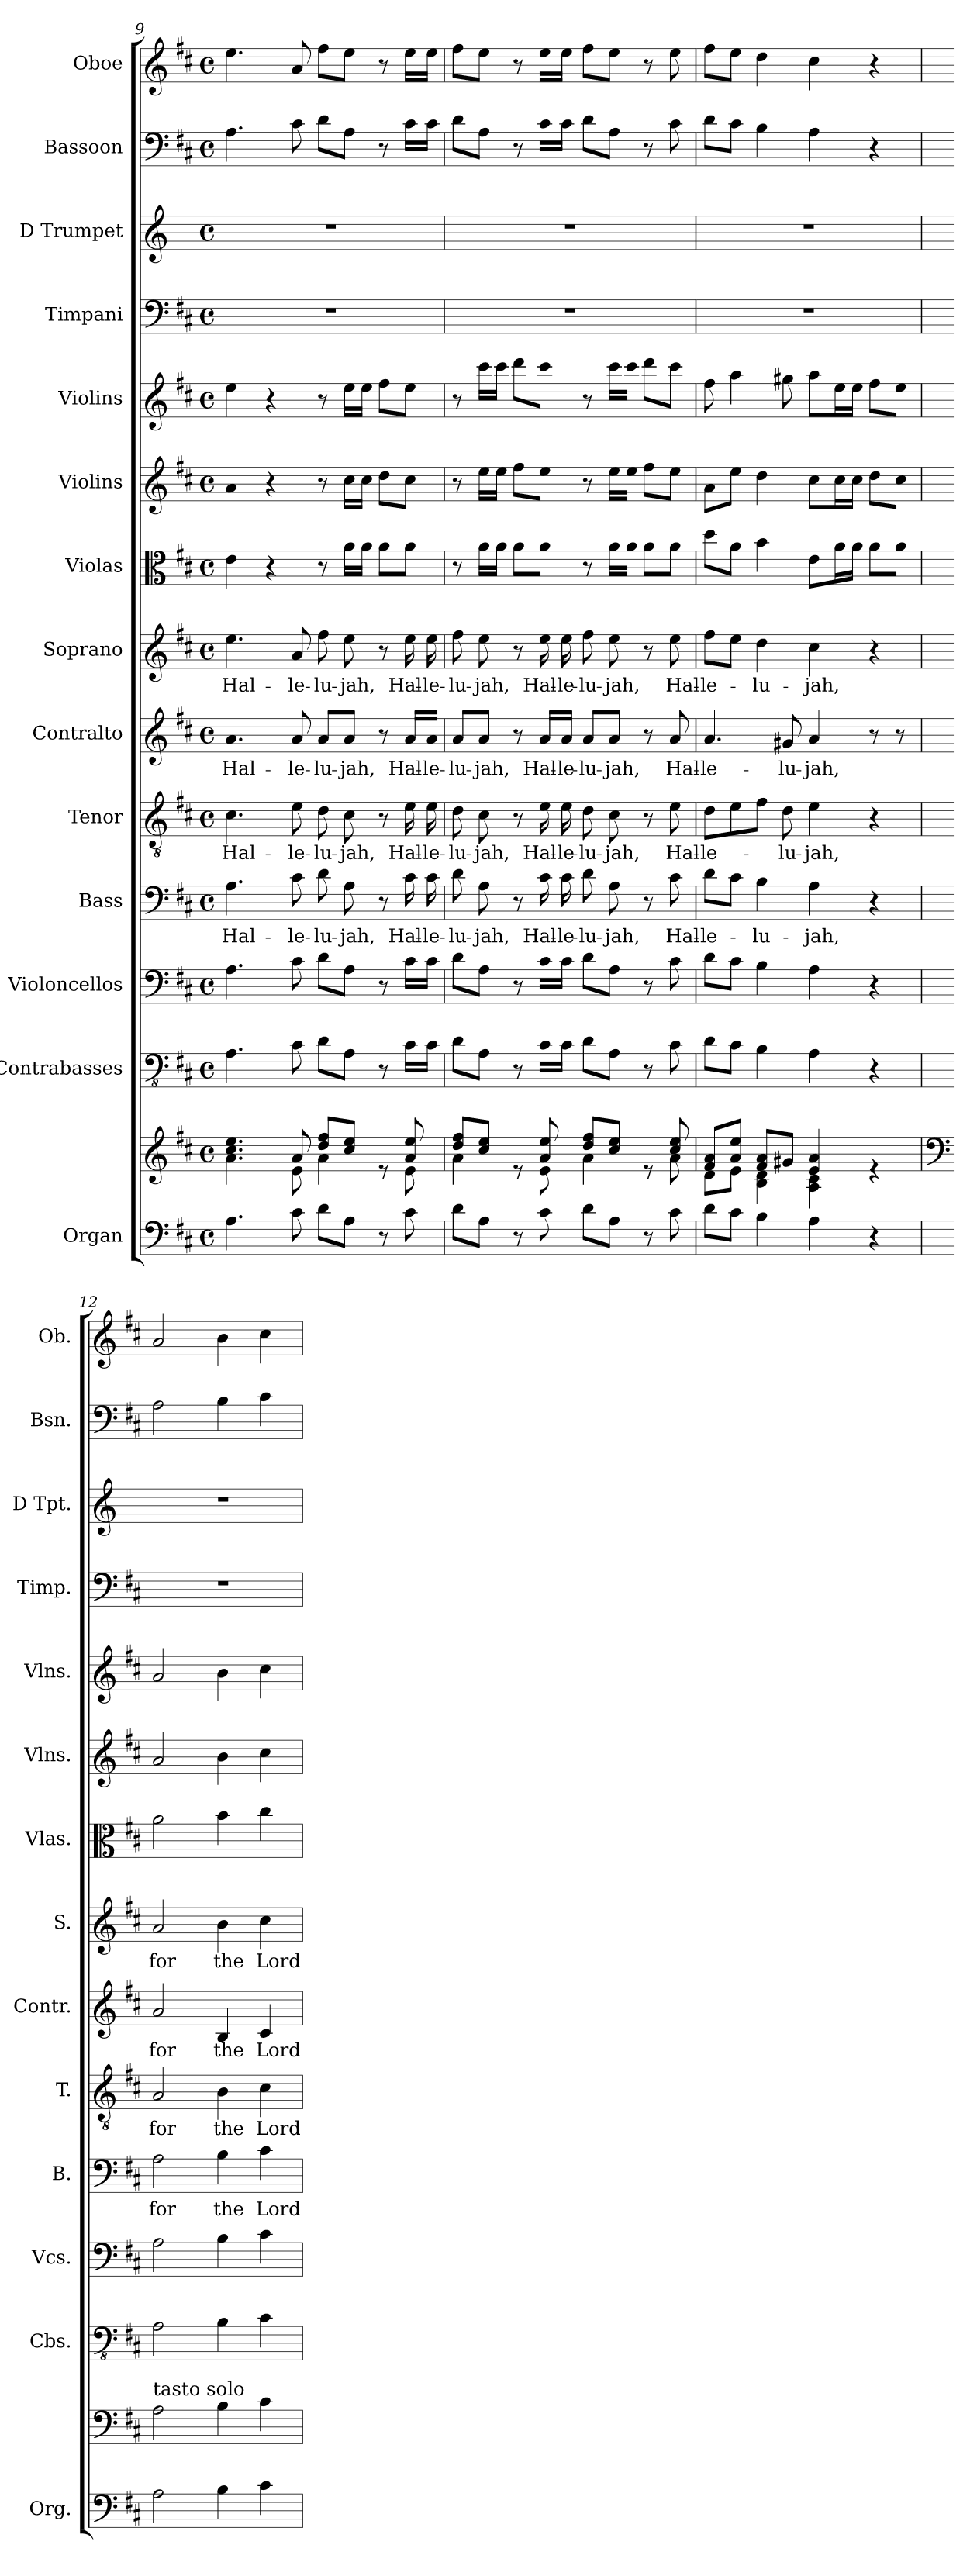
**kern	**kern	**kern	**kern	**kern	**text	**kern	**text	**kern	**text	**kern	**text	**kern	**kern	**kern	**kern	**kern	**kern	**kern
*part14	*part14	*part13	*part12	*part11	*part11	*part10	*part10	*part9	*part9	*part8	*part8	*part7	*part6	*part5	*part4	*part3	*part2	*part1
*staff15	*staff14	*staff13	*staff12	*staff11	*staff11	*staff10	*staff10	*staff9	*staff9	*staff8	*staff8	*staff7	*staff6	*staff5	*staff4	*staff3	*staff2	*staff1
*I"Organ	*	*I"Contrabasses	*I"Violoncellos	*I"Bass	*	*I"Tenor	*	*I"Contralto	*	*I"Soprano	*	*I"Violas	*I"Violins	*I"Violins	*I"Timpani	*I"D Trumpet	*I"Bassoon	*I"Oboe
*I'Org.	*	*I'Cbs.	*I'Vcs.	*I'B.	*	*I'T.	*	*I'Contr.	*	*I'S.	*	*I'Vlas.	*I'Vlns.	*I'Vlns.	*I'Timp.	*I'D Tpt.	*I'Bsn.	*I'Ob.
*clefF4	*clefG2	*clefFv4	*clefF4	*clefF4	*	*clefGv2	*	*clefG2	*	*clefG2	*	*clefC3	*clefG2	*clefG2	*clefF4	*clefG2	*clefF4	*clefG2
*	*	*	*	*	*	*	*	*	*	*	*	*	*	*	*	*ITrd-1c-2	*	*
*k[f#c#]	*k[f#c#]	*k[f#c#]	*k[f#c#]	*k[f#c#]	*	*k[f#c#]	*	*k[f#c#]	*	*k[f#c#]	*	*k[f#c#]	*k[f#c#]	*k[f#c#]	*k[f#c#]	*k[f#c#]	*k[f#c#]	*k[f#c#]
*M4/4	*M4/4	*M4/4	*M4/4	*M4/4	*	*M4/4	*	*M4/4	*	*M4/4	*	*M4/4	*M4/4	*M4/4	*M4/4	*M4/4	*M4/4	*M4/4
*met(c)	*met(c)	*met(c)	*met(c)	*met(c)	*	*met(c)	*	*met(c)	*	*met(c)	*	*met(c)	*met(c)	*met(c)	*met(c)	*met(c)	*met(c)	*met(c)
=9	=9	=9	=9	=9	=9	=9	=9	=9	=9	=9	=9	=9	=9	=9	=9	=9	=9	=9
*	*^	*	*	*	*	*	*	*	*	*	*	*	*	*	*	*	*	*
4.A\	4.cc#/ 4.ee/	4.a\	4.AA\	4.A\	4.A\	Hal-	4.c#\	Hal-	4.a/	Hal-	4.ee\	Hal-	4e\	4a/	4ee\	1r	1r	4.A\	4.ee\
.	.	.	.	.	.	.	.	.	.	.	.	.	4r	4r	4r	.	.	.	.
8c#\	8a/	8e\	8C#\	8c#\	8c#\	-le-	8e\	-le-	8a/	-le-	8a/	-le-	.	.	.	.	.	8c#\	8a/
8d\L	8dd/ 8ff#/L	4a\	8D\L	8d\L	8d\	-lu-	8d\	-lu-	8a/L	-lu-	8ff#\	-lu-	8r	8r	8r	.	.	8d\L	8ff#\L
8A\J	8cc#/ 8ee/J	.	8AA\J	8A\J	8A\	-jah,	8c#\	-jah,	8a/J	-jah,	8ee\	-jah,	16a\LL	16cc#\LL	16ee\LL	.	.	8A\J	8ee\J
.	.	.	.	.	.	.	.	.	.	.	.	.	16a\JJ	16cc#\JJ	16ee\JJ	.	.	.	.
8r	8re	8ryy	8r	8r	8r	.	8r	.	8r	.	8r	.	8a\L	8dd\L	8ff#\L	.	.	8r	8r
8c#\	8a/ 8ee/	8e\	16C#\LL	16c#\LL	16c#\	Hal-	16e\	Hal-	16a/LL	Hal-	16ee\	Hal-	8a\J	8cc#\J	8ee\J	.	.	16c#\LL	16ee\LL
.	.	.	16C#\JJ	16c#\JJ	16c#\	-le-	16e\	-le-	16a/JJ	-le-	16ee\	-le-	.	.	.	.	.	16c#\JJ	16ee\JJ
!!LO:PB:g=z
=10	=10	=10	=10	=10	=10	=10	=10	=10	=10	=10	=10	=10	=10	=10	=10	=10	=10	=10	=10
8d\L	8dd/ 8ff#/L	4a\	8D\L	8d\L	8d\	-lu-	8d\	-lu-	8a/L	-lu-	8ff#\	-lu-	8r	8r	8r	1r	1r	8d\L	8ff#\L
8A\J	8cc#/ 8ee/J	.	8AA\J	8A\J	8A\	-jah,	8c#\	-jah,	8a/J	-jah,	8ee\	-jah,	16a\LL	16ee\LL	16ccc#\LL	.	.	8A\J	8ee\J
.	.	.	.	.	.	.	.	.	.	.	.	.	16a\JJ	16ee\JJ	16ccc#\JJ	.	.	.	.
8r	8re	8ryy	8r	8r	8r	.	8r	.	8r	.	8r	.	8a\L	8ff#\L	8ddd\L	.	.	8r	8r
8c#\	8a/ 8ee/	8e\	16C#\LL	16c#\LL	16c#\	Hal-	16e\	Hal-	16a/LL	Hal-	16ee\	Hal-	8a\J	8ee\J	8ccc#\J	.	.	16c#\LL	16ee\LL
.	.	.	16C#\JJ	16c#\JJ	16c#\	-le-	16e\	-le-	16a/JJ	-le-	16ee\	-le-	.	.	.	.	.	16c#\JJ	16ee\JJ
8d\L	8dd/ 8ff#/L	4a\	8D\L	8d\L	8d\	-lu-	8d\	-lu-	8a/L	-lu-	8ff#\	-lu-	8r	8r	8r	.	.	8d\L	8ff#\L
8A\J	8cc#/ 8ee/J	.	8AA\J	8A\J	8A\	-jah,	8c#\	-jah,	8a/J	-jah,	8ee\	-jah,	16a\LL	16ee\LL	16ccc#\LL	.	.	8A\J	8ee\J
.	.	.	.	.	.	.	.	.	.	.	.	.	16a\JJ	16ee\JJ	16ccc#\JJ	.	.	.	.
8r	8re	8ryy	8r	8r	8r	.	8r	.	8r	.	8r	.	8a\L	8ff#\L	8ddd\L	.	.	8r	8r
8c#\	8cc#/ 8ee/	8a\	8C#\	8c#\	8c#\	Hal-	8e\	Hal-	8a/	Hal-	8ee\	Hal-	8a\J	8ee\J	8ccc#\J	.	.	8c#\	8ee\
=11	=11	=11	=11	=11	=11	=11	=11	=11	=11	=11	=11	=11	=11	=11	=11	=11	=11	=11	=11
8d\L	8f#/ 8a/L	8d\L	8D\L	8d\L	8d\L	-le-	8d\L	-le-	4.a/	-le-	8ff#\L	-le-	8dd\L	8a\L	8ff#\	1r	1r	8d\L	8ff#\L
8c#\J	8a/ 8ee/J	8e\J	8C#\J	8c#\J	8c#\J	.	8e\	.	.	.	8ee\J	.	8a\J	8ee\J	4aa\	.	.	8c#\J	8ee\J
4B\	8f#/ 8a/L	4B\ 4d\	4BB\	4B\	4B\	lu-	8f#\J	.	.	.	4dd\	lu-	4b\	4dd\	.	.	.	4B\	4dd\
.	8g#X/J	.	.	.	.	.	8d\	-lu-	8g#X/	-lu-	.	.	.	.	8gg#X\	.	.	.	.
4A\	4e/ 4a/	4A\ 4c#\	4AA\	4A\	4A\	-jah,	4e\	-jah,	4a/	jah,	4cc#\	-jah,	8e\L	8cc#\L	8aa\L	.	.	4A\	4cc#\
.	.	.	.	.	.	.	.	.	.	.	.	.	16a\L	16cc#\L	16ee\L	.	.	.	.
.	.	.	.	.	.	.	.	.	.	.	.	.	16a\JJ	16cc#\JJ	16ee\JJ	.	.	.	.
4r	4re	4ryy	4r	4r	4r	.	4r	.	8r	.	4r	.	8a\L	8dd\L	8ff#\L	.	.	4r	4r
.	.	.	.	.	.	.	.	.	8r	.	.	.	8a\J	8cc#\J	8ee\J	.	.	.	.
*	*v	*v	*	*	*	*	*	*	*	*	*	*	*	*	*	*	*	*	*
=12	=12	=12	=12	=12	=12	=12	=12	=12	=12	=12	=12	=12	=12	=12	=12	=12	=12	=12
*	*clefF4	*	*	*	*	*	*	*	*	*	*	*	*	*	*	*	*	*
!	!LO:TX:a:t=tasto solo	!	!	!	!	!	!	!	!	!	!	!	!	!	!	!	!	!
2A\	2A\	2AA\	2A\	2A\	for	2A/	for	2a/	for	2a/	for	2a\	2a/	2a/	1r	1r	2A\	2a/
4B\	4B\	4BB\	4B\	4B\	the	4B\	the	4B/	the	4b\	the	4b\	4b\	4b\	.	.	4B\	4b\
4c#\	4c#\	4C#\	4c#\	4c#\	Lord	4c#\	Lord	4c#/	Lord	4cc#\	Lord	4cc#\	4cc#\	4cc#\	.	.	4c#\	4cc#\
=	=	=	=	=	=	=	=	=	=	=	=	=	=	=	=	=	=	=
*-	*-	*-	*-	*-	*-	*-	*-	*-	*-	*-	*-	*-	*-	*-	*-	*-	*-	*-
